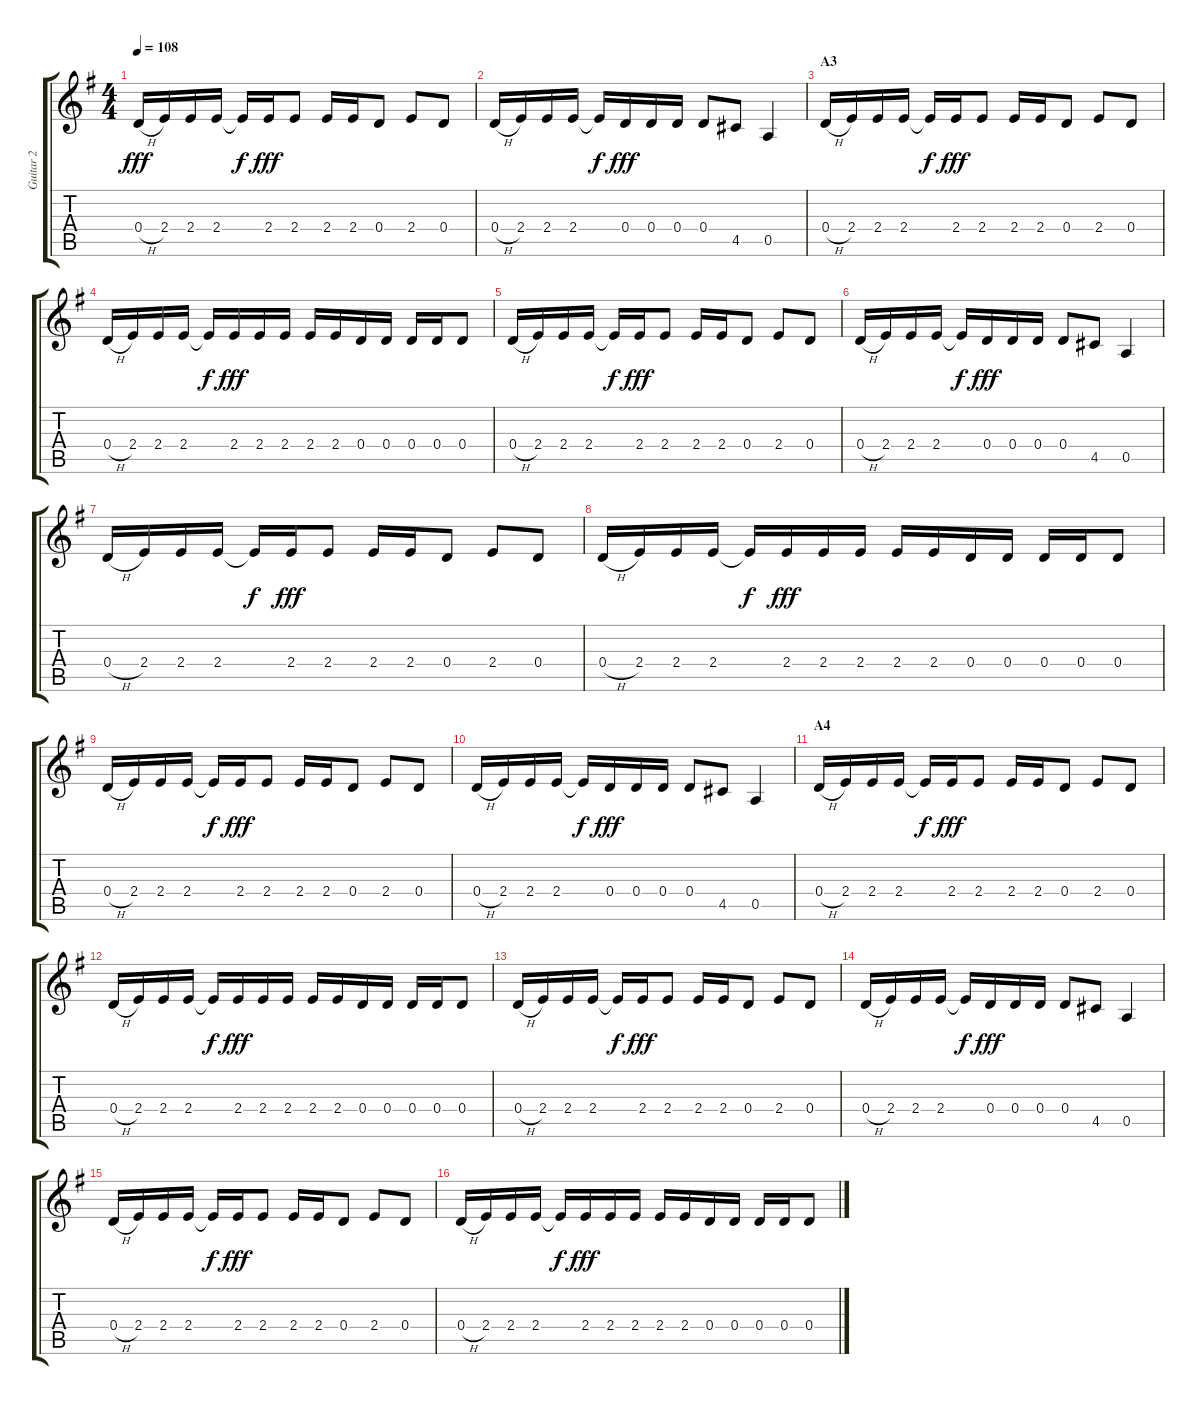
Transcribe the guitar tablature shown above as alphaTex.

\track ("Guitar 2" "Guitar 2") {instrument overdrivenguitar}
\staff {score tabs}
\tuning (E4 B3 G3 D3 A2 E2) {hide}
\ts (4 4)
\tempo 108
\clef g2
\ks g
0.4{h}.16{dy fff} 2.4.16 2.4.16 2.4.16 2.4{t}.16{dy f} 2.4.16{dy fff} 2.4.8 2.4.16 2.4.16 0.4.8 2.4.8 0.4.8 |
0.4{h}.16 2.4.16 2.4.16 2.4.16 2.4{t}.16{dy f} 0.4.16{dy fff} 0.4.16 0.4.16 0.4.8 4.5.8 0.5.4 |
\section ("" "A3")
0.4{h}.16 2.4.16 2.4.16 2.4.16 2.4{t}.16{dy f} 2.4.16{dy fff} 2.4.8 2.4.16 2.4.16 0.4.8 2.4.8 0.4.8 |
0.4{h}.16 2.4.16 2.4.16 2.4.16 2.4{t}.16{dy f} 2.4.16{dy fff} 2.4.16 2.4.16 2.4.16 2.4.16 0.4.16 0.4.16 0.4.16 0.4.16 0.4.8 |
0.4{h}.16 2.4.16 2.4.16 2.4.16 2.4{t}.16{dy f} 2.4.16{dy fff} 2.4.8 2.4.16 2.4.16 0.4.8 2.4.8 0.4.8 |
0.4{h}.16 2.4.16 2.4.16 2.4.16 2.4{t}.16{dy f} 0.4.16{dy fff} 0.4.16 0.4.16 0.4.8 4.5.8 0.5.4 |
0.4{h}.16 2.4.16 2.4.16 2.4.16 2.4{t}.16{dy f} 2.4.16{dy fff} 2.4.8 2.4.16 2.4.16 0.4.8 2.4.8 0.4.8 |
0.4{h}.16 2.4.16 2.4.16 2.4.16 2.4{t}.16{dy f} 2.4.16{dy fff} 2.4.16 2.4.16 2.4.16 2.4.16 0.4.16 0.4.16 0.4.16 0.4.16 0.4.8 |
0.4{h}.16 2.4.16 2.4.16 2.4.16 2.4{t}.16{dy f} 2.4.16{dy fff} 2.4.8 2.4.16 2.4.16 0.4.8 2.4.8 0.4.8 |
0.4{h}.16 2.4.16 2.4.16 2.4.16 2.4{t}.16{dy f} 0.4.16{dy fff} 0.4.16 0.4.16 0.4.8 4.5.8 0.5.4 |
\section ("" "A4")
0.4{h}.16 2.4.16 2.4.16 2.4.16 2.4{t}.16{dy f} 2.4.16{dy fff} 2.4.8 2.4.16 2.4.16 0.4.8 2.4.8 0.4.8 |
0.4{h}.16 2.4.16 2.4.16 2.4.16 2.4{t}.16{dy f} 2.4.16{dy fff} 2.4.16 2.4.16 2.4.16 2.4.16 0.4.16 0.4.16 0.4.16 0.4.16 0.4.8 |
0.4{h}.16 2.4.16 2.4.16 2.4.16 2.4{t}.16{dy f} 2.4.16{dy fff} 2.4.8 2.4.16 2.4.16 0.4.8 2.4.8 0.4.8 |
0.4{h}.16 2.4.16 2.4.16 2.4.16 2.4{t}.16{dy f} 0.4.16{dy fff} 0.4.16 0.4.16 0.4.8 4.5.8 0.5.4 |
0.4{h}.16 2.4.16 2.4.16 2.4.16 2.4{t}.16{dy f} 2.4.16{dy fff} 2.4.8 2.4.16 2.4.16 0.4.8 2.4.8 0.4.8 |
0.4{h}.16 2.4.16 2.4.16 2.4.16 2.4{t}.16{dy f} 2.4.16{dy fff} 2.4.16 2.4.16 2.4.16 2.4.16 0.4.16 0.4.16 0.4.16 0.4.16 0.4.8
